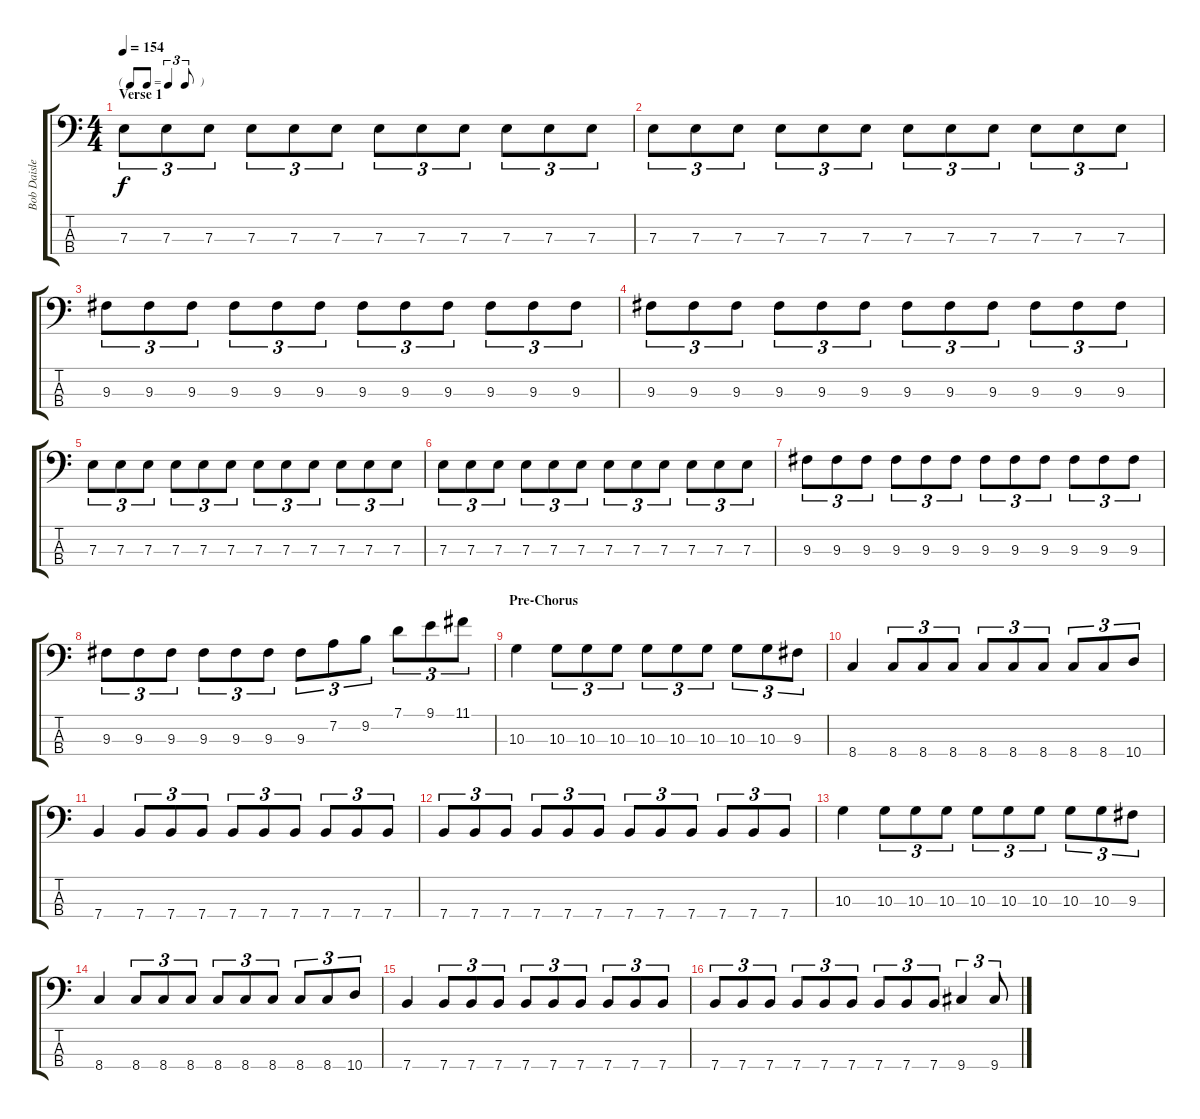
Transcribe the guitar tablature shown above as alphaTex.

\track ("Bob Daisley (Bass)" "Bob Daisle") {instrument electricbassfinger}
\staff {score tabs}
\tuning (G2 D2 A1 E1) {hide}
\ts (4 4)
\tf triplet8th
\section ("" "Verse 1")
\tempo 154
\clef f4
\ks c
7.3.8{tu (3 2) dy f} 7.3.8{tu (3 2)} 7.3.8{tu (3 2)} 7.3.8{tu (3 2)} 7.3.8{tu (3 2)} 7.3.8{tu (3 2)} 7.3.8{tu (3 2)} 7.3.8{tu (3 2)} 7.3.8{tu (3 2)} 7.3.8{tu (3 2)} 7.3.8{tu (3 2)} 7.3.8{tu (3 2)} |
7.3.8{tu (3 2)} 7.3.8{tu (3 2)} 7.3.8{tu (3 2)} 7.3.8{tu (3 2)} 7.3.8{tu (3 2)} 7.3.8{tu (3 2)} 7.3.8{tu (3 2)} 7.3.8{tu (3 2)} 7.3.8{tu (3 2)} 7.3.8{tu (3 2)} 7.3.8{tu (3 2)} 7.3.8{tu (3 2)} |
9.3.8{tu (3 2)} 9.3.8{tu (3 2)} 9.3.8{tu (3 2)} 9.3.8{tu (3 2)} 9.3.8{tu (3 2)} 9.3.8{tu (3 2)} 9.3.8{tu (3 2)} 9.3.8{tu (3 2)} 9.3.8{tu (3 2)} 9.3.8{tu (3 2)} 9.3.8{tu (3 2)} 9.3.8{tu (3 2)} |
9.3.8{tu (3 2)} 9.3.8{tu (3 2)} 9.3.8{tu (3 2)} 9.3.8{tu (3 2)} 9.3.8{tu (3 2)} 9.3.8{tu (3 2)} 9.3.8{tu (3 2)} 9.3.8{tu (3 2)} 9.3.8{tu (3 2)} 9.3.8{tu (3 2)} 9.3.8{tu (3 2)} 9.3.8{tu (3 2)} |
7.3.8{tu (3 2)} 7.3.8{tu (3 2)} 7.3.8{tu (3 2)} 7.3.8{tu (3 2)} 7.3.8{tu (3 2)} 7.3.8{tu (3 2)} 7.3.8{tu (3 2)} 7.3.8{tu (3 2)} 7.3.8{tu (3 2)} 7.3.8{tu (3 2)} 7.3.8{tu (3 2)} 7.3.8{tu (3 2)} |
7.3.8{tu (3 2)} 7.3.8{tu (3 2)} 7.3.8{tu (3 2)} 7.3.8{tu (3 2)} 7.3.8{tu (3 2)} 7.3.8{tu (3 2)} 7.3.8{tu (3 2)} 7.3.8{tu (3 2)} 7.3.8{tu (3 2)} 7.3.8{tu (3 2)} 7.3.8{tu (3 2)} 7.3.8{tu (3 2)} |
9.3.8{tu (3 2)} 9.3.8{tu (3 2)} 9.3.8{tu (3 2)} 9.3.8{tu (3 2)} 9.3.8{tu (3 2)} 9.3.8{tu (3 2)} 9.3.8{tu (3 2)} 9.3.8{tu (3 2)} 9.3.8{tu (3 2)} 9.3.8{tu (3 2)} 9.3.8{tu (3 2)} 9.3.8{tu (3 2)} |
9.3.8{tu (3 2)} 9.3.8{tu (3 2)} 9.3.8{tu (3 2)} 9.3.8{tu (3 2)} 9.3.8{tu (3 2)} 9.3.8{tu (3 2)} 9.3.8{tu (3 2)} 7.2.8{tu (3 2)} 9.2.8{tu (3 2)} 7.1.8{tu (3 2)} 9.1.8{tu (3 2)} 11.1.8{tu (3 2)} |
\section ("" "Pre-Chorus")
10.3.4 10.3.8{tu (3 2)} 10.3.8{tu (3 2)} 10.3.8{tu (3 2)} 10.3.8{tu (3 2)} 10.3.8{tu (3 2)} 10.3.8{tu (3 2)} 10.3.8{tu (3 2)} 10.3.8{tu (3 2)} 9.3.8{tu (3 2)} |
8.4.4 8.4.8{tu (3 2)} 8.4.8{tu (3 2)} 8.4.8{tu (3 2)} 8.4.8{tu (3 2)} 8.4.8{tu (3 2)} 8.4.8{tu (3 2)} 8.4.8{tu (3 2)} 8.4.8{tu (3 2)} 10.4.8{tu (3 2)} |
7.4.4 7.4.8{tu (3 2)} 7.4.8{tu (3 2)} 7.4.8{tu (3 2)} 7.4.8{tu (3 2)} 7.4.8{tu (3 2)} 7.4.8{tu (3 2)} 7.4.8{tu (3 2)} 7.4.8{tu (3 2)} 7.4.8{tu (3 2)} |
7.4.8{tu (3 2)} 7.4.8{tu (3 2)} 7.4.8{tu (3 2)} 7.4.8{tu (3 2)} 7.4.8{tu (3 2)} 7.4.8{tu (3 2)} 7.4.8{tu (3 2)} 7.4.8{tu (3 2)} 7.4.8{tu (3 2)} 7.4.8{tu (3 2)} 7.4.8{tu (3 2)} 7.4.8{tu (3 2)} |
10.3.4 10.3.8{tu (3 2)} 10.3.8{tu (3 2)} 10.3.8{tu (3 2)} 10.3.8{tu (3 2)} 10.3.8{tu (3 2)} 10.3.8{tu (3 2)} 10.3.8{tu (3 2)} 10.3.8{tu (3 2)} 9.3.8{tu (3 2)} |
8.4.4 8.4.8{tu (3 2)} 8.4.8{tu (3 2)} 8.4.8{tu (3 2)} 8.4.8{tu (3 2)} 8.4.8{tu (3 2)} 8.4.8{tu (3 2)} 8.4.8{tu (3 2)} 8.4.8{tu (3 2)} 10.4.8{tu (3 2)} |
7.4.4 7.4.8{tu (3 2)} 7.4.8{tu (3 2)} 7.4.8{tu (3 2)} 7.4.8{tu (3 2)} 7.4.8{tu (3 2)} 7.4.8{tu (3 2)} 7.4.8{tu (3 2)} 7.4.8{tu (3 2)} 7.4.8{tu (3 2)} |
7.4.8{tu (3 2)} 7.4.8{tu (3 2)} 7.4.8{tu (3 2)} 7.4.8{tu (3 2)} 7.4.8{tu (3 2)} 7.4.8{tu (3 2)} 7.4.8{tu (3 2)} 7.4.8{tu (3 2)} 7.4.8{tu (3 2)} 9.4.4{tu (3 2)} 9.4.8{tu (3 2)}
